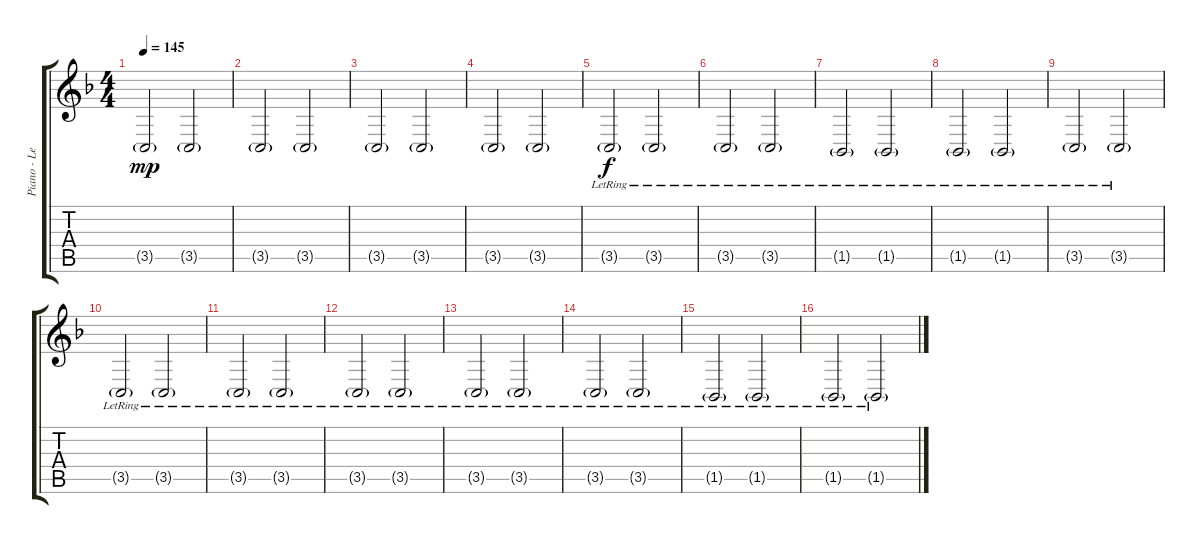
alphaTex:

\track ("Piano - Left Hand" "Piano - Le") {instrument brightacousticpiano}
\staff {score tabs}
\tuning (E4 B3 G3 D3 A2 E2) {hide}
\ts (4 4)
\tempo 145
\clef g2
\ks f
3.5{g}.2{dy mp} 3.5{g}.2 |
3.5{g}.2 3.5{g}.2 |
3.5{g}.2 3.5{g}.2 |
3.5{g}.2 3.5{g}.2 |
3.5{g lr}.2{dy f} 3.5{g lr}.2 |
3.5{g lr}.2 3.5{g lr}.2 |
1.5{g lr}.2 1.5{g lr}.2 |
1.5{g lr}.2 1.5{g lr}.2 |
3.5{g lr}.2 3.5{g lr}.2 |
3.5{g lr}.2 3.5{g lr}.2 |
3.5{g lr}.2 3.5{g lr}.2 |
3.5{g lr}.2 3.5{g lr}.2 |
3.5{g lr}.2 3.5{g lr}.2 |
3.5{g lr}.2 3.5{g lr}.2 |
1.5{g lr}.2 1.5{g lr}.2 |
1.5{g lr}.2 1.5{g lr}.2
